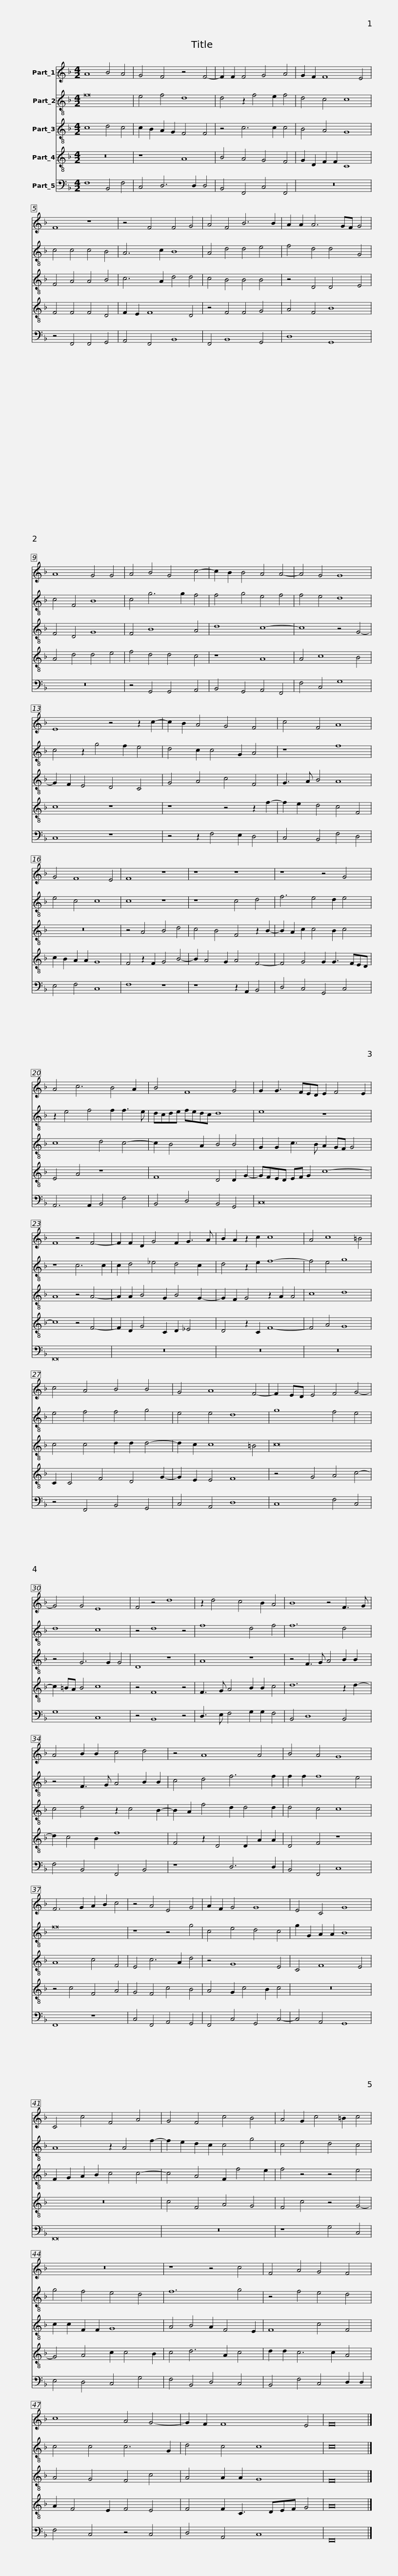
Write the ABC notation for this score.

X:1
%%score 1 2 3 4 5
L:1/8
M:4/2
I:linebreak $
K:F
V:1 treble
V:2 treble-8
V:3 treble-8
V:4 treble-8
V:5 bass
V:1
 A8 B4 A4 | G4 F4 z4 F4- | F2 F2 F4 G4 A4 | G2 F2 F8 E4 | F8 z8 | %5
 z4 F4 F4 G4 |$ A4 F4 B6 B2 | A2 A2 A6 GF G4 | A8 G4 G4 | A4 B4 G4 c4- | %10
 c2 B2 B4 A4 A4- | A4 G4 G8 |$ E8 z4 z2 c2- | c2 B2 A4 G4 F4 | c4 F4 A8 | %15
 G4 F8 E4 | F8 z8 |$ z8 z8 |$ z8 z4 G4 | A4 c6 B4 A2 | %20
 B4 F8 G4 |$ G2 G3 FED E2 F4 E2 | F8 z4 F4- | F2 F2 D2 G4 F2 G3 A |$ B2 A2 z2 c2 c8 | %25
 A4 c8 =B4 | c4 A4 B4 B4 | G4 A8 F4- | F2 ED E4 F4 G4- |$ G4 G4 E8 |$ %30
 F4 z4 d8 | z2 d4 c4 B2 A4 | B8 z4 F3 G | A4 B2 B2 c4 d4 |$ z4 A8 A4 | %35
 B4 A4 G8 |$ F6 G2 A2 B2 c4 | z4 A4 E4 G4 | A2 F2 G4 G8 | E4 C4 G8 | %40
 C4 c4 F4 A4 |$ G4 F4 c4 B4 |$ A4 G2 c4 =B2 c4 | z16 | z8 z4 c4 | %45
 F4 A4 G4 F4 | c8 A4 G4- |$ G2 F2 F8 E4 | F16 |] %49
V:2
 f16 | e4 f4 d8 | d4 z2 f4 e2 f4 | d4 c4 c8 | c4 c4 c4 B4 | %5
 A6 c2 B8 |$ A4 d4 d4 e4 | f4 d4 d4 G4 | c4 F4 B8 | c4 g6 g2 f4 | %10
 f4 g4 e4 f4 | f4 e4 d8 |$ c4 z2 g4 f2 e4 | d4 c2 c4 G2 A4 | z8 f8 | %15
 e4 c4 c8 | c8 z8 |$ z8 c4 d4 |$ f6 e4 d2 e4 | z2 e4 f4 f2 f3 e | %20
 dcde fedc d8 |$ e8 z8 | z8 c6 c2 | c2 d4 _e4 d4 c2 |$ d4 z2 e2 f8- | %25
 f4 e4 g8 | e4 f4 f4 g4 | e4 e4 d8 | g8 f4 e4 |$ d8 c8 |$ %30
 z4 d8 z4 | f8 d4 f4 | f12 d4 | z4 F3 G A4 B2 B2 |$ c4 d4 f6 f2 | %35
 f2 f2 f8 e4 |$ f16 | z8 z4 g4 | c4 e4 d4 c4 | g2 G2 A2 A2 B8 | %40
 A8 z2 A4 f2- |$ f2 e2 d2 c2 c4 g4 |$ c4 e4 d4 c4 | g4 f4 e4 d4 | f12 g4 | %45
 z4 f4 e4 d4 | c4 c4 c6 G2 |$ d4 c4 c8 | c16 |] %49
V:3
 c8 d4 c4 | c2 B2 A2 G2 F4 F4 | z4 c6 c2 c4 | B4 A4 G8 | F4 A4 A4 B4 | %5
 c6 A2 d4 d4 |$ c4 B4 B4 B4 | z4 D4 D4 E4 | F4 D4 G8 | F4 B8 A4 | %10
 d8 c8- | c8 z4 G4- |$ G2 F2 E4 D4 C4 | G4 A4 c4 F4 | G3 A B4 A8 | %15
 z16 | z4 A4 B4 d4 |$ c4 B4 F4 z2 B2- |$ B2 A2 c2 c4 B2 c4 | c8 d4 c4- | %20
 c2 B4 A2 B4 B4 |$ G2 G2 c3 B A2 GF G4 | A8 z4 A4- | A2 A2 B4 G2 B4 G2- |$ G2 F2 G4 z2 A2 A4 | %25
 c8 d8 | c4 c4 d2 d2 d4- | d2 c2 c8 =B4 | c16 |$ z4 G6 G2 G4 |$ %30
 D8 z8 | A8 z8 | z4 F3 G A4 B2 B2 | c4 d4 z2 c4 B2- |$ B2 A2 f4 d2 d4 d2 | %35
 d4 c4 c8 |$ A8 c4 F4 | E4 c6 A2 d4 | z4 G8 E4 | C4 F8 E4 | %40
 F2 G2 A2 B2 c4 c4- |$ c4 A4 F2 f4 e2 |$ f4 z4 z4 e4 | c2 c2 F2 F2 G8 | A4 B4 A2 F4 E2 | %45
 F8 c4 F4 | A4 G4 F4 c4 |$ A4 A2 A2 G8 | F16 |] %49
V:4
 z16 | z8 A8 | B4 A4 G4 F4 | G2 D2 F2 F2 C8 | F4 F4 F4 D4 | %5
 F2 E2 F8 D4 |$ z4 F4 F4 G4 | A4 F4 B8 | A4 d4 d4 e4 | f4 d4 d4 c4 | %10
 z8 A8 | A4 c8 B4 |$ c8 z8 | z8 z4 z2 f2- | f2 e2 d4 c4 F4 | %15
 c2 B2 A2 A2 G8 | F4 z2 F2 G4 B4- |$ B2 A4 G2 A4 F4- |$ F4 G4 G2 G3 FED | E4 A4 z8 | %20
 F8 D4 D2 G2- |$ GFED EF G2 c8- | c8 z4 F4- | F2 D2 G4 C2 D2 _E4 |$ D4 z2 C2 F8- | %25
 F4 A4 G8 | C2 C4 F4 D4 G2- | G2 E2 E4 F8 | z4 G4 A4 c4- |$ c2 =BA B4 c8 |$ %30
 z4 F8 z4 | F3 G A4 B2 B2 c4 | d12 z2 d2- | d2 c4 B2 f8 |$ F4 z2 D4 D2 A2 A2 | %35
 D4 F4 z8 |$ z4 c4 F4 A4 | G4 F4 c4 B4 | A4 G2 c4 B2 c4 | z16 | %40
 z16 |$ c4 F4 A4 G4 |$ F4 c4 z4 G4- | G4 A4 c2 c4 B2 | c4 d6 A2 c4 | %45
 d2 d2 c6 c2 A4 | A2 F4 E2 F4 E4 |$ F4 F2 C3 DEF G4 | A16 |] %49
V:5
 F,8 B,,4 F,4 | C,4 D,6 D,2 D,4 | B,,4 F,,4 C,4 F,,4 | z16 | z4 F,,4 F,,4 G,,4 | %5
 A,,4 F,,4 B,,8 |$ F,,4 B,,8 G,,4 | D,8 G,,8 | z16 | z4 G,,4 G,,4 A,,4 | %10
 B,,4 G,,4 A,,4 F,,4 | F,4 C,4 G,8 |$ C,8 z8 | z4 z2 F,4 E,2 D,4 | C,4 B,,4 F,4 D,4 | %15
 E,4 F,4 C,8 | F,8 z8 |$ z8 z2 A,,2 B,,4 |$ D,4 C,4 G,,4 C,4 | A,,6 A,,2 B,,4 F,4 | %20
 B,,4 D,4 B,,4 G,,4 |$ C,16 | F,,16 | z16 |$ z16 | %25
 z16 | z4 F,,4 B,,4 G,,4 | C,4 A,,4 D,8 | C,8 F,4 C,4 |$ G,8 C,8 |$ %30
 z4 B,,8 z4 | D,3 E, F,4 G,2 G,2 F,4 | B,,4 D,8 B,,4 | F,4 B,,4 F,,4 B,,4 |$ z8 D,6 D,2 | %35
 B,,4 F,,4 C,8 |$ F,,8 z8 | C,4 F,,4 A,,4 G,,4 | F,,4 C,4 G,,4 C,4- | C,4 A,,4 G,,8 | %40
 F,,16 |$ z16 |$ z8 G,4 C,4 | E,4 D,4 C,4 G,4 | F,4 B,,4 D,4 C,4 | %45
 B,,4 F,4 C,4 D,2 D,2 | F,4 C,4 z4 C,4 |$ D,4 A,,4 C,8 | F,,16 |] %49
